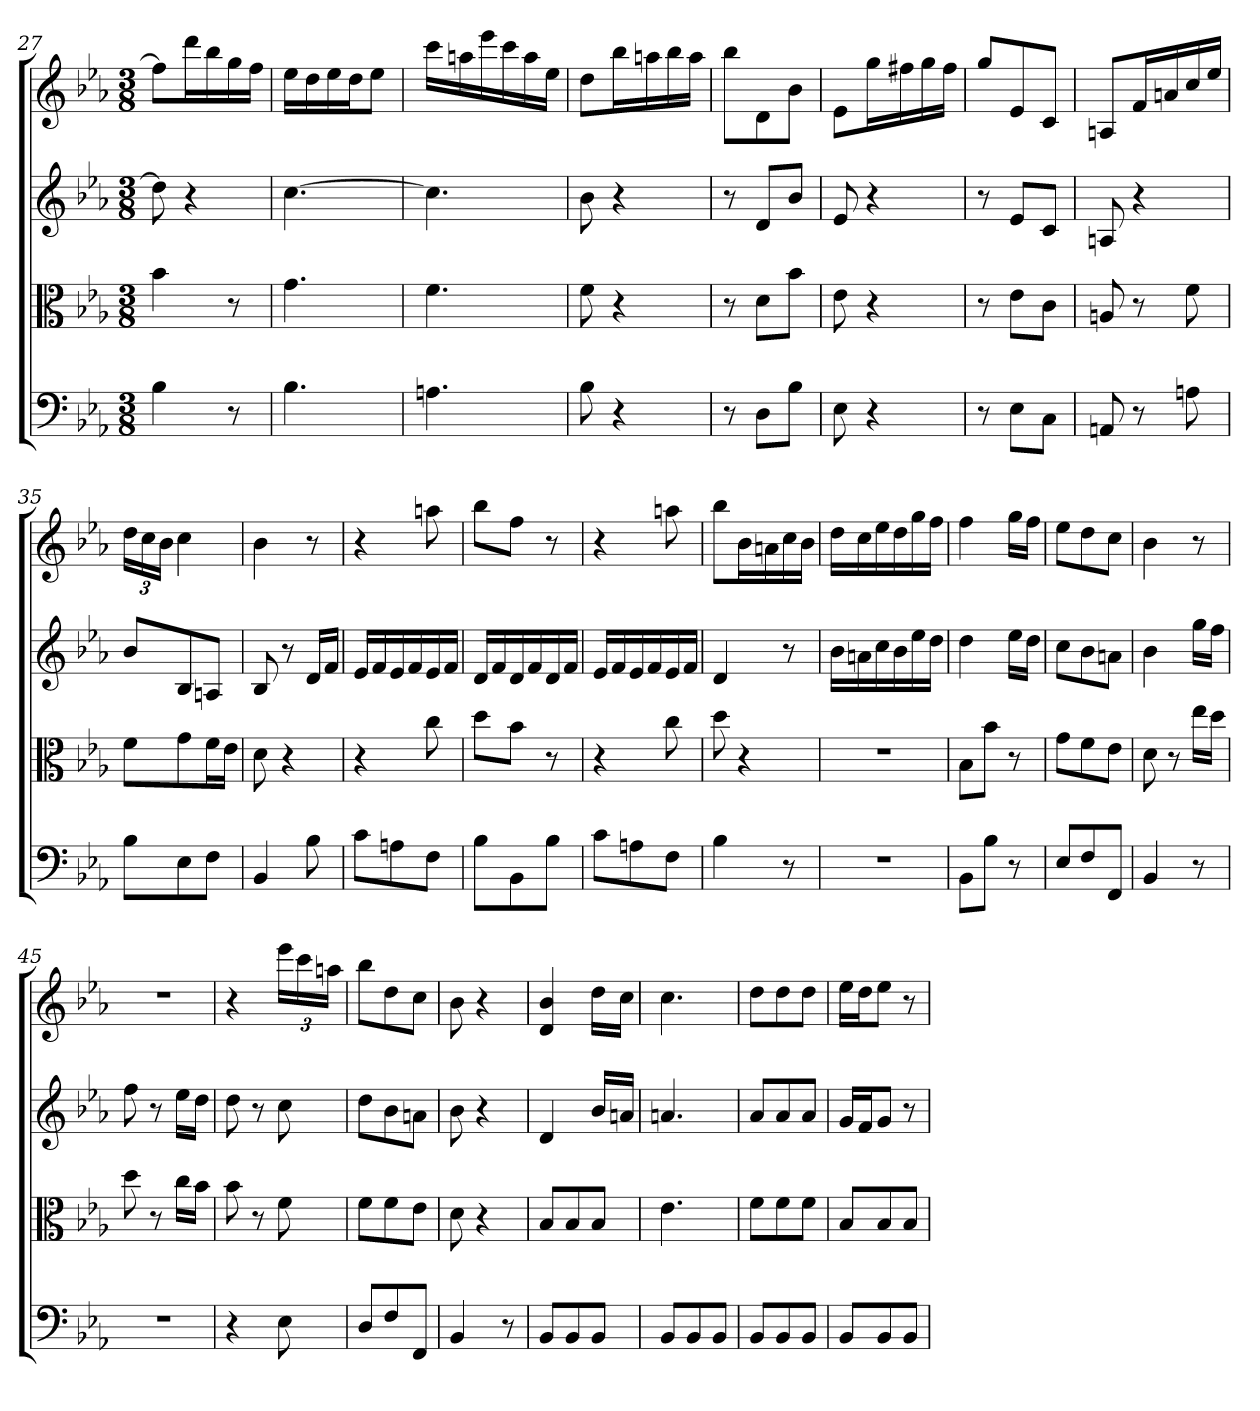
**kern	**kern	**kern	**kern
*part4	*part3	*part2	*part1
*staff4	*staff3	*staff2	*staff1
*clefF4	*clefC3	*clefG2	*clefG2
*k[b-e-a-]	*k[b-e-a-]	*k[b-e-a-]	*k[b-e-a-]
*E-:	*E-:	*E-:	*E-:
*M3/8	*M3/8	*M3/8	*M3/8
=27	=27	=27	=27
4B-	4b-	8dd]	8ff\L]
.	.	4r	16ddd\L
.	.	.	16bb-\
8r	8r	.	16gg\
.	.	.	16ff\JJ
=28	=28	=28	=28
4.B-	4.g	[4.cc	16ee-\LL
.	.	.	16dd\
.	.	.	16ee-\
.	.	.	16dd\J
.	.	.	8ee-\J
=29	=29	=29	=29
4.An	4.f	4.cc]	16ccc\LL
.	.	.	16aan\
.	.	.	16eee-\
.	.	.	16ccc\
.	.	.	16aa\
.	.	.	16ee-\JJ
=30	=30	=30	=30
8B-	8f	8b-	8dd\L
4r	4r	4r	16bb-\L
.	.	.	16aan\
.	.	.	16bb-\
.	.	.	16aa\JJ
=31	=31	=31	=31
8r	8r	8r	8bb-\L
8D\L	8d\L	8d/L	8d\
8B-\J	8b-\J	8b-/J	8b-\J
=32	=32	=32	=32
8E-	8e-	8e-	8e-\L
4r	4r	4r	16gg\L
.	.	.	16ff#X\
.	.	.	16gg\
.	.	.	16ff#\JJ
=33	=33	=33	=33
8r	8r	8r	8gg/L
8E-\L	8e-\L	8e-/L	8e-/
8C\J	8c\J	8c/J	8c/J
=34	=34	=34	=34
8AAn	8An	8An	8An/L
8r	8r	4r	16f/L
.	.	.	16an/
8An	8f	.	16cc/
.	.	.	16ee-/JJ
=35	=35	=35	=35
8B-\L	8f\L	8b-/L	24dd\LL
.	.	.	24cc\
.	.	.	24b-\JJ
8E-\	8g\	8B-/	4cc
8F\J	16f\L	8An/J	.
.	16e-\JJ	.	.
=36	=36	=36	=36
4BB-	8d	8B-	4b-
.	4r	8r	.
8B-	.	16d/LL	8r
.	.	16f/JJ	.
=37	=37	=37	=37
8c\L	4r	16e-/LL	4r
.	.	16f/	.
8An\	.	16e-/	.
.	.	16f/	.
8F\J	8cc	16e-/	8aan
.	.	16f/JJ	.
=38	=38	=38	=38
8B-\L	8dd\L	16d/LL	8bb-\L
.	.	16f/	.
8BB-\	8b-\J	16d/	8ff\J
.	.	16f/	.
8B-\J	8r	16d/	8r
.	.	16f/JJ	.
=39	=39	=39	=39
8c\L	4r	16e-/LL	4r
.	.	16f/	.
8An\	.	16e-/	.
.	.	16f/	.
8F\J	8cc	16e-/	8aan
.	.	16f/JJ	.
=40	=40	=40	=40
4B-	8dd	4d	8bb-\L
.	4r	.	16b-\L
.	.	.	16an\
8r	.	8r	16cc\
.	.	.	16b-\JJ
=41	=41	=41	=41
4.r	4.r	16b-\LL	16dd\LL
.	.	16an\	16cc\
.	.	16cc\	16ee-\
.	.	16b-\	16dd\
.	.	16ee-\	16gg\
.	.	16dd\JJ	16ff\JJ
=42	=42	=42	=42
8BB-\L	8B-\L	4dd	4ff
8B-\J	8b-\J	.	.
8r	8r	16ee-\LL	16gg\LL
.	.	16dd\JJ	16ff\JJ
=43	=43	=43	=43
8E-/L	8g\L	8cc\L	8ee-\L
8F/	8f\	8b-\	8dd\
8FF/J	8e-\J	8an\J	8cc\J
=44	=44	=44	=44
4BB-	8d	4b-	4b-
.	8r	.	.
8r	16ee-\LL	16gg\LL	8r
.	16dd\JJ	16ff\JJ	.
=45	=45	=45	=45
4.r	8dd	8ff	4.r
.	8r	8r	.
.	16cc\LL	16ee-\LL	.
.	16b-\JJ	16dd\JJ	.
=46	=46	=46	=46
4r	8b-	8dd	4r
.	8r	8r	.
8E-	8f	8cc	24eee-\LL
.	.	.	24ccc\
.	.	.	24aan\JJ
=47	=47	=47	=47
8D/L	8f\L	8dd\L	8bb-\L
8F/	8f\	8b-\	8dd\
8FF/J	8e-\J	8an\J	8cc\J
=48	=48	=48	=48
4BB-	8d	8b-	8b-
.	4r	4r	4r
8r	.	.	.
=49	=49	=49	=49
8BB-/L	8B-/L	4d	4d 4b-
8BB-/	8B-/	.	.
8BB-/J	8B-/J	16b-/LL	16dd\LL
.	.	16an/JJ	16cc\JJ
=50	=50	=50	=50
8BB-/L	4.e-	4.an	4.cc
8BB-/	.	.	.
8BB-/J	.	.	.
=51	=51	=51	=51
8BB-/L	8f\L	8a-/L	8dd\L
8BB-/	8f\	8a-/	8dd\
8BB-/J	8f\J	8a-/J	8dd\J
=52	=52	=52	=52
8BB-/L	8B-/L	16g/LL	16ee-\LL
.	.	16f/J	16dd\J
8BB-/	8B-/	8g/J	8ee-\J
8BB-/J	8B-/J	8r	8r
=	=	=	=
*-	*-	*-	*-
